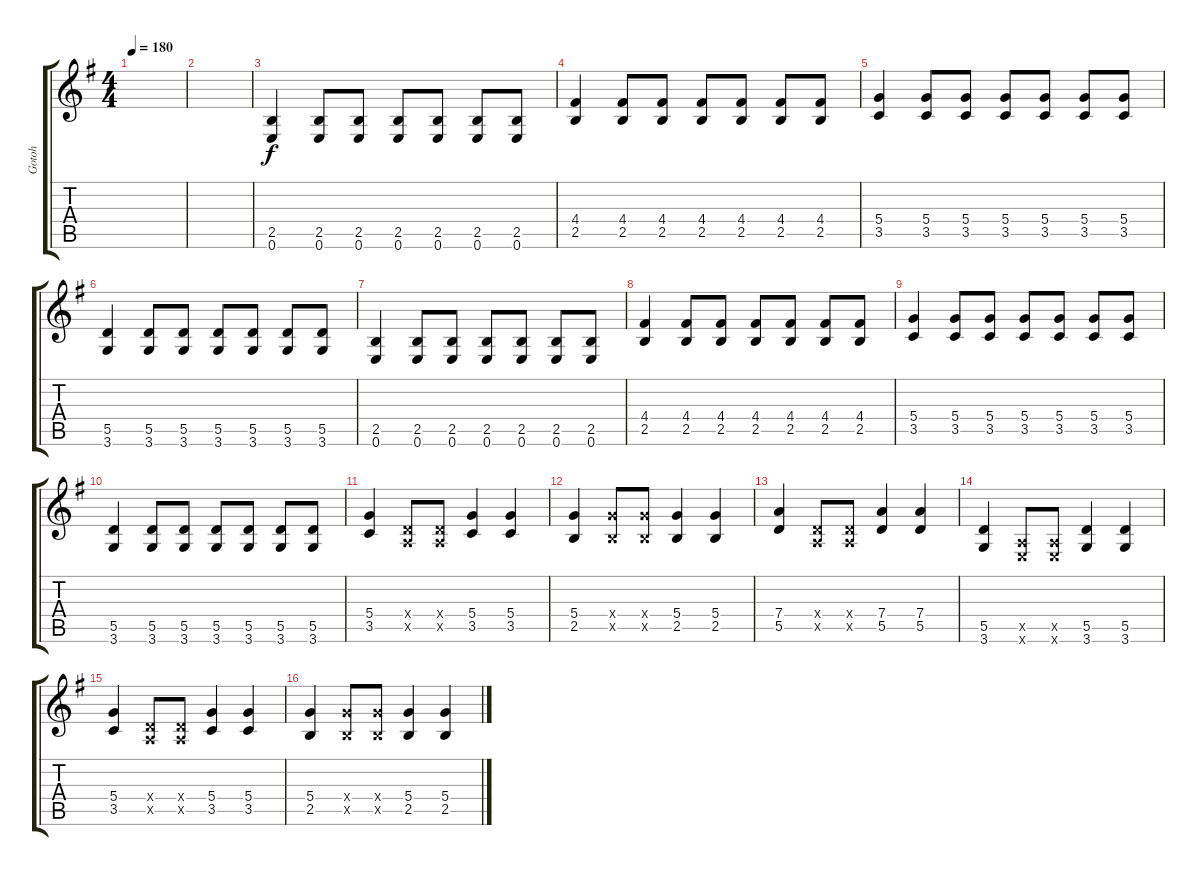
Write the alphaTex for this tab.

\track ("Gotoh" "Gotoh") {instrument distortionguitar}
\staff {score tabs}
\tuning (E4 B3 G3 D3 A2 E2) {hide}
\ts (4 4)
\tempo 180
\clef g2
\ks g
|
|
(2.5 0.6).4 (2.5 0.6).8 (2.5 0.6).8 (2.5 0.6).8 (2.5 0.6).8 (2.5 0.6).8 (2.5 0.6).8 |
(4.4 2.5).4 (4.4 2.5).8 (4.4 2.5).8 (4.4 2.5).8 (4.4 2.5).8 (4.4 2.5).8 (4.4 2.5).8 |
(5.4 3.5).4 (5.4 3.5).8 (5.4 3.5).8 (5.4 3.5).8 (5.4 3.5).8 (5.4 3.5).8 (5.4 3.5).8 |
(5.5 3.6).4 (5.5 3.6).8 (5.5 3.6).8 (5.5 3.6).8 (5.5 3.6).8 (5.5 3.6).8 (5.5 3.6).8 |
(2.5 0.6).4 (2.5 0.6).8 (2.5 0.6).8 (2.5 0.6).8 (2.5 0.6).8 (2.5 0.6).8 (2.5 0.6).8 |
(4.4 2.5).4 (4.4 2.5).8 (4.4 2.5).8 (4.4 2.5).8 (4.4 2.5).8 (4.4 2.5).8 (4.4 2.5).8 |
(5.4 3.5).4 (5.4 3.5).8 (5.4 3.5).8 (5.4 3.5).8 (5.4 3.5).8 (5.4 3.5).8 (5.4 3.5).8 |
(5.5 3.6).4 (5.5 3.6).8 (5.5 3.6).8 (5.5 3.6).8 (5.5 3.6).8 (5.5 3.6).8 (5.5 3.6).8 |
(5.4 3.5).4 (0.4{x} 0.5{x}).8 (0.4{x} 0.5{x}).8 (5.4 3.5).4 (5.4 3.5).4 |
(5.4 2.5).4 (5.4{x} 2.5{x}).8 (5.4{x} 2.5{x}).8 (5.4 2.5).4 (5.4 2.5).4 |
(7.4 5.5).4 (0.4{x} 0.5{x}).8 (0.4{x} 0.5{x}).8 (7.4 5.5).4 (7.4 5.5).4 |
(5.5 3.6).4 (0.5{x} 0.6{x}).8 (0.5{x} 0.6{x}).8 (5.5 3.6).4 (5.5 3.6).4 |
(5.4 3.5).4 (0.4{x} 0.5{x}).8 (0.4{x} 0.5{x}).8 (5.4 3.5).4 (5.4 3.5).4 |
(5.4 2.5).4 (5.4{x} 2.5{x}).8 (5.4{x} 2.5{x}).8 (5.4 2.5).4 (5.4 2.5).4
